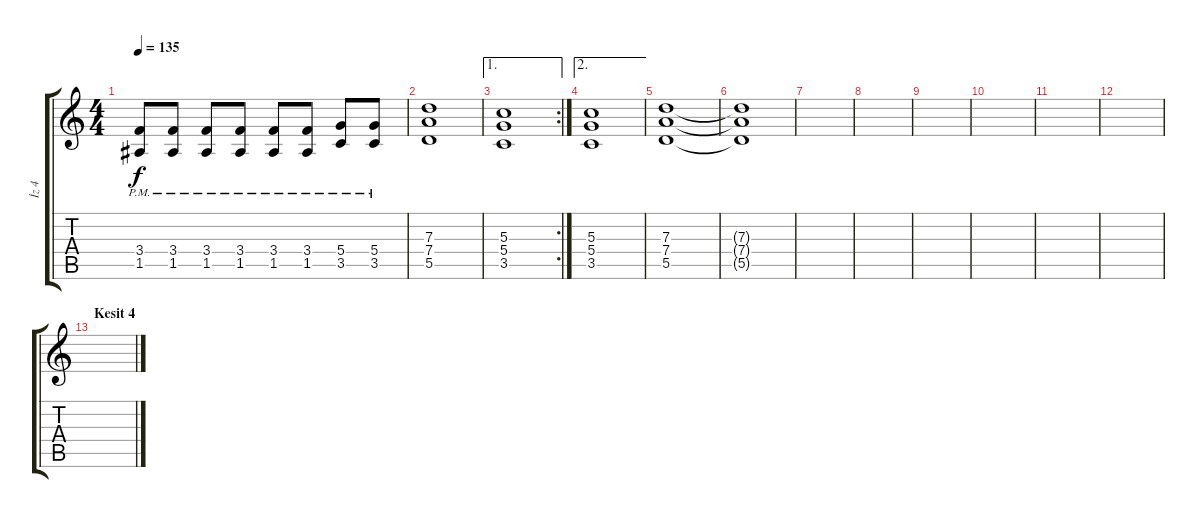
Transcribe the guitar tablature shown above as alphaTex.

\track ("İz 4" "İz 4") {instrument distortionguitar}
\staff {score tabs}
\tuning (E4 B3 G3 D3 A2 E2) {hide}
\ts (4 4)
\tempo 135
\clef g2
\ks c
(3.4{pm} 1.5{pm}).8{dy f} (3.4{pm} 1.5{pm}).8 (3.4{pm} 1.5{pm}).8 (3.4{pm} 1.5{pm}).8 (3.4{pm} 1.5{pm}).8 (3.4{pm} 1.5{pm}).8 (5.4{pm} 3.5{pm}).8 (5.4{pm} 3.5{pm}).8 |
(7.3 7.4 5.5).1 |
\ae 1
\rc 2
(5.3 5.4 3.5).1 |
\ae 2
(5.3 5.4 3.5).1 |
(7.3 7.4 5.5).1 |
(7.3{t} 7.4{t} 5.5{t}).1 |
|
|
|
|
|
|
\section ("" "Kesit 4")
